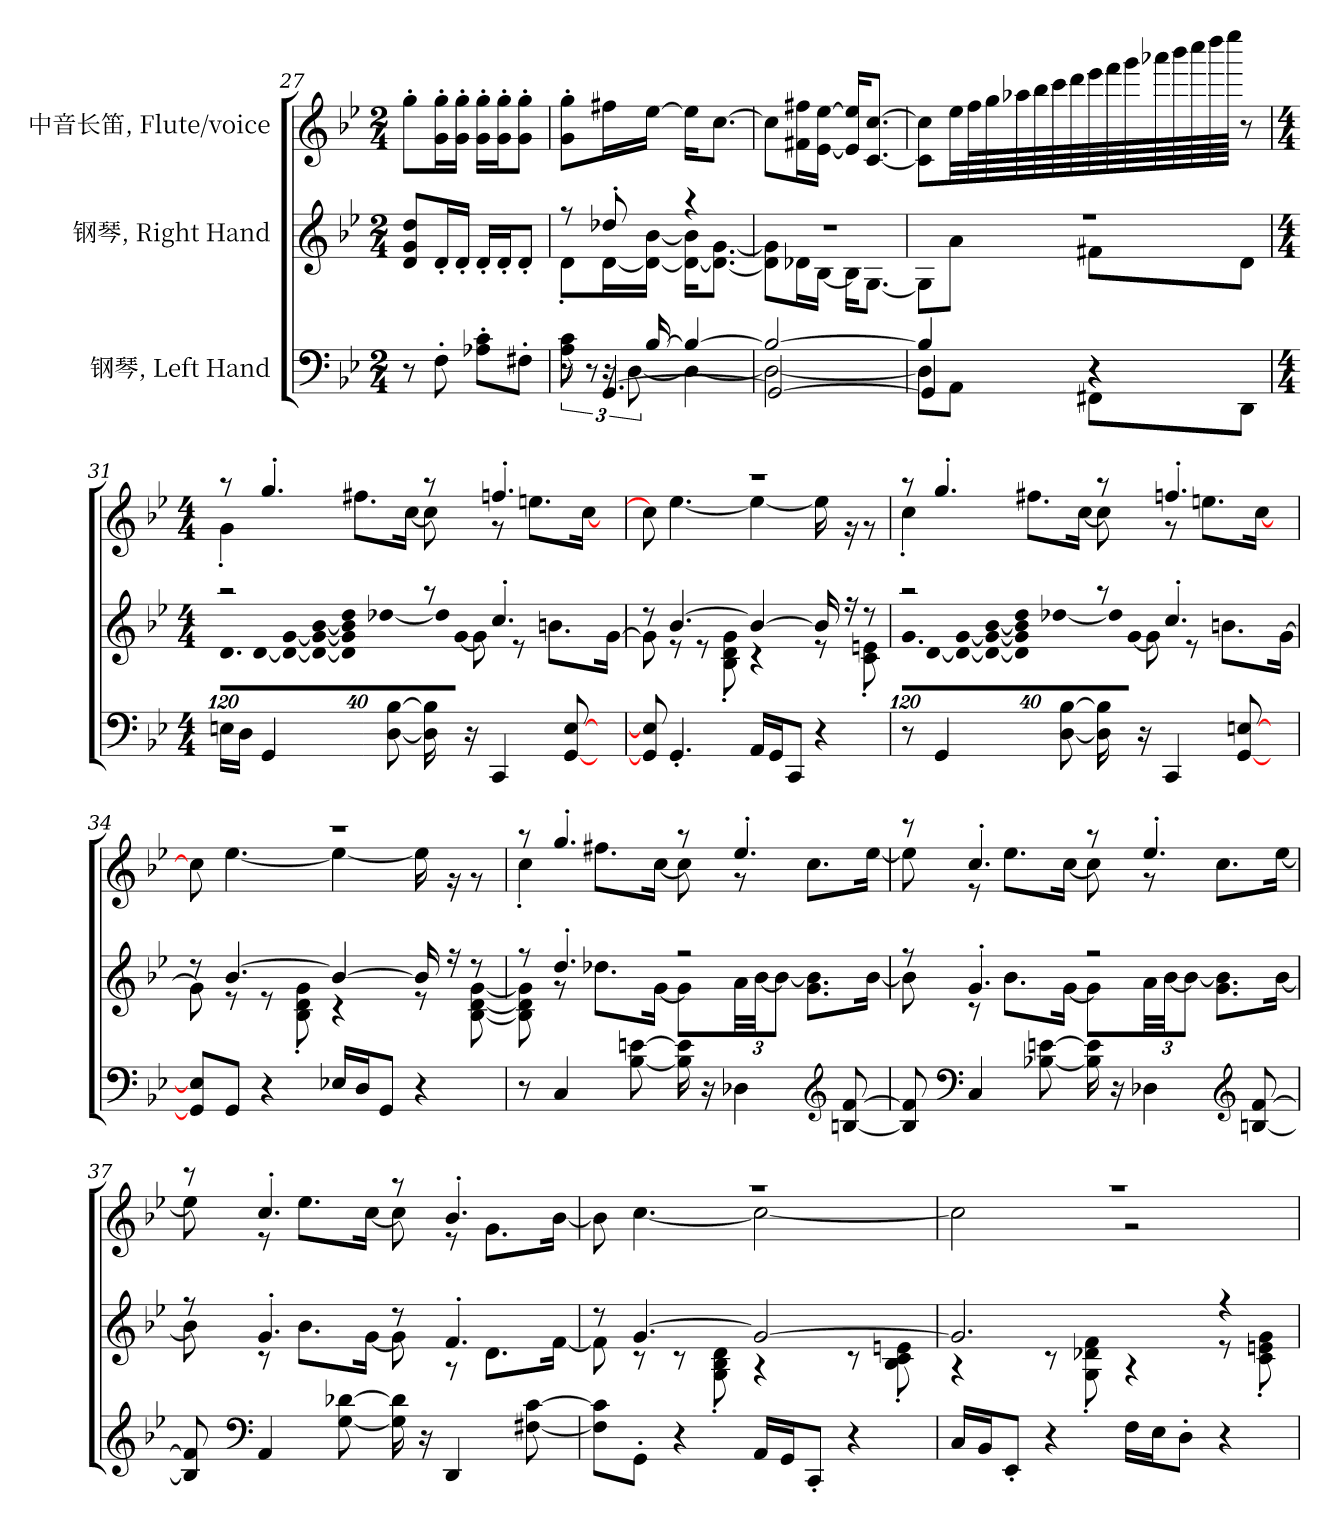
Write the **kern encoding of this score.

**kern	**kern	**kern
*part3	*part2	*part1
*staff3	*staff2	*staff1
*I"钢琴, Left Hand	*I"钢琴, Right Hand	*I"中音长笛, Flute/voice
*clefF4	*clefG2	*clefG2
*	*	*ITrd3c5
*k[b-e-]	*k[b-e-]	*k[b-]
*M2/4	*M2/4	*M2/4
=27	=27	=27
8r	8d/ 8g/ 8dd/L	8dd'\L
8F'\	16d'/L	16d\' 16dd\'L
.	16d'/JJ	16d\' 16dd\'JJ
8A-X\' 8c\'L	16d'/LL	16d\' 16dd\'LL
.	16d'/J	16d\' 16dd\'J
8F#X'\J	8d'/J	8d\' 8dd\'J
=28	=28	=28
*^	*^	*
*	*^	*	*	*
8r	12A\ 12c\	8r	8r	8d'\L	8d\' 8dd\'L
.	12r	.	.	.	.
16r	.	[4.GG/	8dd-X'/	[16d\L	16cc#X\L
.	[12D\	.	.	.	.
[16B-/	.	.	.	16d\_ [16b-\JJ	[16b-\JJ
4B-/_	4D\_	.	4r	16d\_ 16b-\]KL	16b-\KL]
.	.	.	.	8.d\_ [8.g\J	[8.g\J
=29	=29	=29	=29	=29	=29
2B-/_	2D\_	2GG/_	2r	8d\] 8g\]L	8g\L]
.	.	.	.	16d-X\L	16c#X\ 16cc#X\L
.	.	.	.	[16B-\JJ	[16B-\ [16b-\JJ
.	.	.	.	16B-\KL]	16B-/] 16b-/]KL
.	.	.	.	[8.G\J	[8.G/ [8.g/J
!!LO:LB:g=z
=30	=30	=30	=30	=30	=30
4B-/]	8D\L]	4GG/]	2r	8G\L]	8G\] 8g\]L
.	8AA\J	.	.	8a\J	32b-\LL
.	.	.	.	.	64cc\L
.	.	.	.	.	64dd\
.	.	.	.	.	64ee-X\
.	.	.	.	.	64ff\
.	.	.	.	.	64gg\
.	.	.	.	.	64aa\
4r	8FF#X\L	4r	.	8f#X\L	64bb-\
.	.	.	.	.	64ccc\
.	.	.	.	.	64ddd\
.	.	.	.	.	64eee-X\
.	.	.	.	.	64fff\
.	.	.	.	.	64ggg\
.	.	.	.	.	64aaa\
.	.	.	.	.	64bbb-\JJJJ
*	*	*	*	*	*MM20
.	8DD\J	.	.	8d\J	8r
*v	*v	*v	*	*	*
!!LO:PB:g=z
=31	=31	=31	=31
*M4/4	*M4/4	*	*M4/4
*	*	*Xbrackettup	*
*	*	*	*MM60
*^	*	*	*
!	!	!	!LO:N:vis=16.	!
*v	*v	*	*	*^
16En\LL	2r	960%103d\LL	8r	4d'\
16D\JJ	.	.	.	.
!	!	!LO:N:vis=32	!	!
.	.	[640%23d\L	.	.
*	*	*	*MM110	*
4GG/	.	.	4.dd'/	.
!	!	!LO:N:vis=32	!	!
.	.	640%23d\_ [640%23g\	.	.
!	!	!LO:N:vis=32	!	!
.	.	640%23d\_ 640%23g\_ [640%23b-\J	.	.
!	!	!LO:N:vis=16	!	!
.	.	1920%137d\] 1920%137g\] 1920%137b-\] 1920%137dd\J	.	.
.	.	.	.	8.cc#X\L
!	!	!LO:N:vis=8	!	!
.	.	[960%137dd-X\	.	.
[8D\ [8B-\	.	.	.	.
!	!	!LO:N:vis=32	!	!
.	.	640%23dd-\LL]	.	.
.	.	.	.	[16g\Jk
!	!	!LO:N:vis=32	!	!
.	.	[640%23g\JJJ	.	.
16D\] 16B-\]	8r	.	8r	8g\]
.	.	8g\]	.	.
16r	.	.	.	.
4CC/	4.cc'/	.	4.ccn'/	8r
.	.	8r	.	.
.	.	.	.	8.bn\L
.	.	8.bn\L	.	.
[8GG/ [8E/	.	.	.	.
.	.	.	.	[16g\Jk
.	.	[16g\Jk	.	.
960ryy	960ryy	.	960ryy	960ryy
=32	=32	=32	=32	=32
8GG/] 8E/]	8r	8g\]	1r	8g\]
4.GG'/	[4.b-/	8r	.	[4.b-\
.	.	8r	.	.
.	.	8B-\' 8d\' 8g\'	.	.
16AA/LL	4b-/_	4r	.	4b-\_
16GG/J	.	.	.	.
8CC/J	.	.	.	.
4r	16b-/]	8r	.	16b-\]
.	16r	.	.	16r
.	8r	8c\' 8en\'	.	8r
!!LO:LB:g=z	!!
=33	=33	=33	=33	=33
!	!	!LO:N:vis=16.	!	!
8r	2r	960%103g\LL	8r	4g'\
!	!	!LO:N:vis=32	!	!
.	.	[640%23d\L	.	.
4GG/	.	.	4.dd'/	.
!	!	!LO:N:vis=32	!	!
.	.	640%23d\_ [640%23g\	.	.
!	!	!LO:N:vis=32	!	!
.	.	640%23d\_ 640%23g\_ [640%23b-\J	.	.
!	!	!LO:N:vis=16	!	!
.	.	1920%137d\] 1920%137g\] 1920%137b-\] 1920%137dd\J	.	.
.	.	.	.	8.cc#X\L
!	!	!LO:N:vis=8	!	!
.	.	[960%137dd-X\	.	.
[8D\ [8B-\	.	.	.	.
!	!	!LO:N:vis=32	!	!
.	.	640%23dd-\LL]	.	.
.	.	.	.	[16g\Jk
!	!	!LO:N:vis=32	!	!
.	.	[640%23g\JJJ	.	.
16D\] 16B-\]	8r	.	8r	8g\]
.	.	8g\]	.	.
16r	.	.	.	.
4CC/	4.cc'/	.	4.ccn'/	8r
.	.	8r	.	.
.	.	.	.	8.bn\L
.	.	8.bn\L	.	.
[8GG/ [8En/	.	.	.	.
.	.	.	.	[16g\Jk
.	.	[16g\Jk	.	.
960ryy	960ryy	.	960ryy	960ryy
=34	=34	=34	=34	=34
8GG/] 8E/]L	8r	8g\]	1r	8g\]
8GG/J	[4.b-/	8r	.	[4.b-\
4r	.	8r	.	.
.	.	8B-\' 8d\' 8g\'	.	.
16E-X/LL	4b-/_	4r	.	4b-\_
16D/J	.	.	.	.
8GG/J	.	.	.	.
4r	16b-/]	8r	.	16b-\]
.	16r	.	.	16r
.	8r	[8B-\ [8d\ [8g\	.	8r
!!LO:LB:g=z	!!
=35	=35	=35	=35	=35
8r	8r	8B-\] 8d\] 8g\]	8r	4g'\
4C/	4.dd'/	8r	4.dd'/	.
.	.	8.dd-X\L	.	8.cc#X\L
[8B-\ [8en\	.	.	.	.
.	.	[16g\Jk	.	[16g\Jk
16B-\] 16e\]	2r	8g\L]	8r	8g\]
16r	.	.	.	.
4D-X\	.	48a\LL	4.b-'/	8r
.	.	[48b-\JJ	.	.
.	.	12b-\J_	.	.
.	.	8.g\ 8.b-\]L	.	8.g\L
*clefG2	*	*	*	*
[8Bn/ [8f/	.	.	.	.
.	.	[16b-\Jk	.	[16b-\Jk
=36	=36	=36	=36	=36
8B/] 8f/]	8r	8b-\]	8r	8b-\]
*clefF4	*	*	*	*
4C/	4.g'/	8r	4.g'/	8r
.	.	8.b-\L	.	8.b-\L
[8B-X\ [8en\	.	.	.	.
.	.	[16g\Jk	.	[16g\Jk
16B-\] 16e\]	2r	8g\L]	8r	8g\]
16r	.	.	.	.
4D-X\	.	48a\LL	4.b-'/	8r
.	.	[48b-\JJ	.	.
.	.	12b-\J_	.	.
.	.	8.g\ 8.b-\]L	.	8.g\L
*clefG2	*	*	*	*
[8Bn/ [8f/	.	.	.	.
.	.	[16b-\Jk	.	[16b-\Jk
!!LO:LB:g=z	!!
=37	=37	=37	=37	=37
8B/] 8f/]	8r	8b-\]	8r	8b-\]
*clefF4	*	*	*	*
4AA/	4.g'/	8r	4.g'/	8r
.	.	8.b-\L	.	8.b-\L
[8G\ [8d-X\	.	.	.	.
.	.	[16g\Jk	.	[16g\Jk
16G\] 16d-\]	8r	8g\]	8r	8g\]
16r	.	.	.	.
4DD/	4.f'/	8r	4.f'/	8r
.	.	8.d\L	.	8.d\L
[8F#X\ [8c\	.	.	.	.
.	.	[16f\Jk	.	[16f\Jk
=38	=38	=38	=38	=38
8F#\] 8c\]L	8r	8f\]	1r	8f\]
8GG'\J	[4.g/	8r	.	[4.g\
4r	.	8r	.	.
.	.	8G\' 8B-\' 8d\'	.	.
16AA/LL	2g/_	4r	.	2g\_
16GG/J	.	.	.	.
8CC'/J	.	.	.	.
4r	.	8r	.	.
.	.	8B-\' 8c\' 8en\'	.	.
=39	=39	=39	=39	=39
16C/LL	2.g/]	4r	1r	2g\]
16BB-/J	.	.	.	.
8EE-'/J	.	.	.	.
4r	.	8r	.	.
.	.	8G\' 8d-X\' 8f\'	.	.
16F\LL	.	4r	.	2r
16E-\J	.	.	.	.
8D'\J	.	.	.	.
4r	4r	8r	.	.
.	.	8c\' 8en\' 8g\'	.	.
*	*v	*v	*	*
*	*	*v	*v
=	=	=
*-	*-	*-
